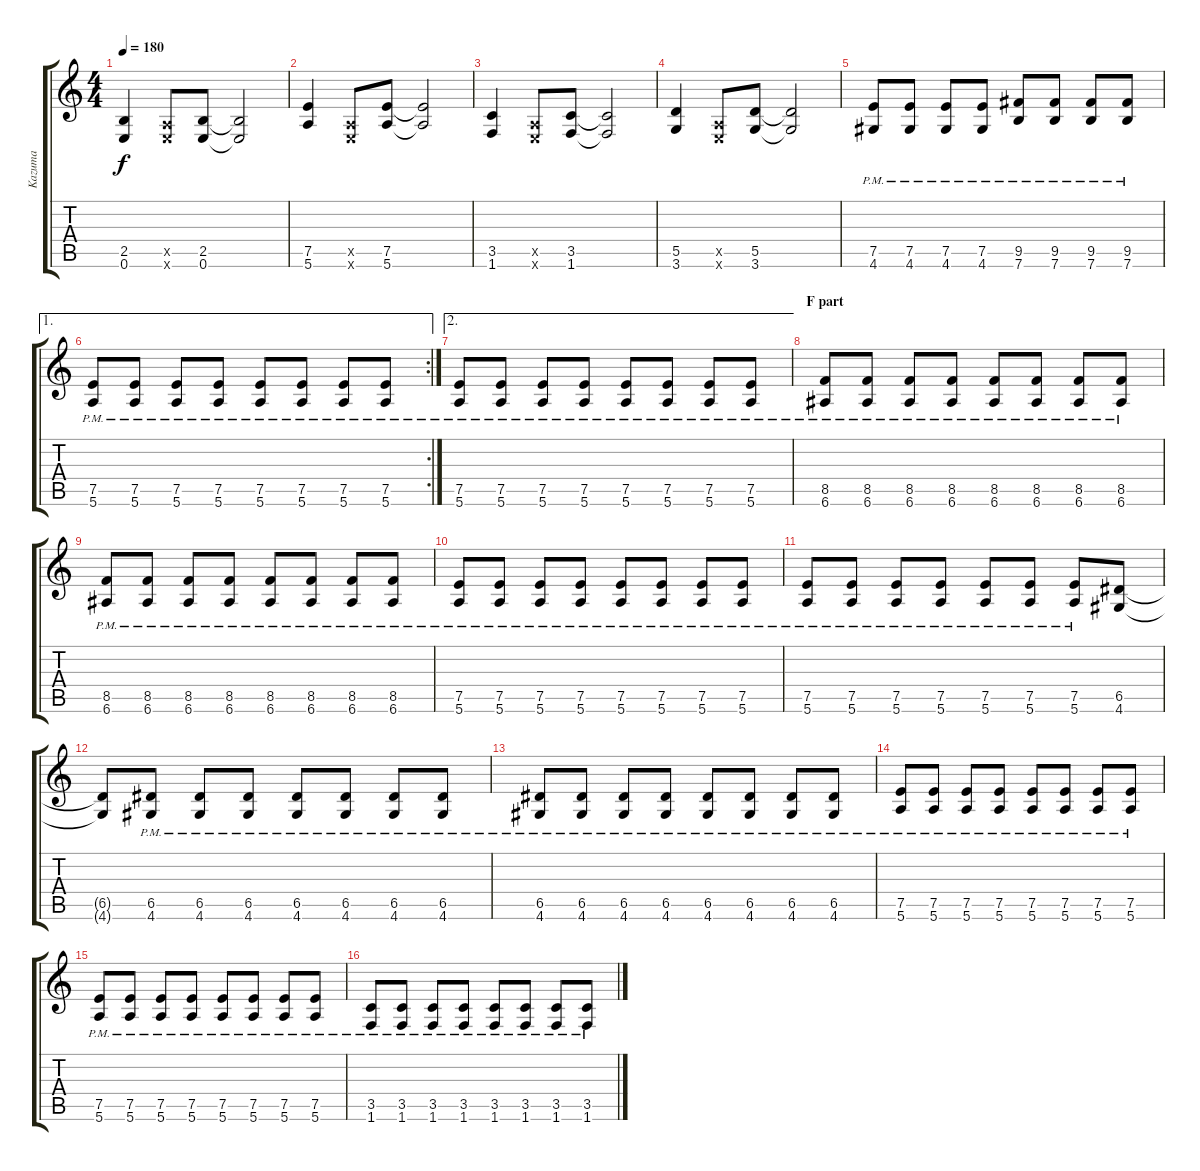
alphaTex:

\track ("Kazuma" "Kazuma") {instrument distortionguitar}
\staff {score tabs}
\tuning (E4 B3 G3 D3 A2 E2) {hide}
\ts (4 4)
\tempo 180
\clef g2
\ks c
(2.5 0.6).4{dy f} (0.5{x} 0.6{x}).8 (2.5 0.6).8 (2.5{t} 0.6{t}).2 |
(7.5 5.6).4 (0.5{x} 0.6{x}).8 (7.5 5.6).8 (7.5{t} 5.6{t}).2 |
(3.5 1.6).4 (0.5{x} 0.6{x}).8 (3.5 1.6).8 (3.5{t} 1.6{t}).2 |
(5.5 3.6).4 (0.5{x} 0.6{x}).8 (5.5 3.6).8 (5.5{t} 3.6{t}).2 |
(7.5{pm} 4.6{pm}).8 (7.5{pm} 4.6{pm}).8 (7.5{pm} 4.6{pm}).8 (7.5{pm} 4.6{pm}).8 (9.5{pm} 7.6{pm}).8 (9.5{pm} 7.6{pm}).8 (9.5{pm} 7.6{pm}).8 (9.5{pm} 7.6{pm}).8 |
\ae 1
\rc 2
(7.5{pm} 5.6{pm}).8 (7.5{pm} 5.6{pm}).8 (7.5{pm} 5.6{pm}).8 (7.5{pm} 5.6{pm}).8 (7.5{pm} 5.6{pm}).8 (7.5{pm} 5.6{pm}).8 (7.5{pm} 5.6{pm}).8 (7.5{pm} 5.6{pm}).8 |
\ae 2
(7.5{pm} 5.6{pm}).8 (7.5{pm} 5.6{pm}).8 (7.5{pm} 5.6{pm}).8 (7.5{pm} 5.6{pm}).8 (7.5{pm} 5.6{pm}).8 (7.5{pm} 5.6{pm}).8 (7.5{pm} 5.6{pm}).8 (7.5{pm} 5.6{pm}).8 |
\section ("" "F part")
(8.5{pm} 6.6{pm}).8 (8.5{pm} 6.6{pm}).8 (8.5{pm} 6.6{pm}).8 (8.5{pm} 6.6{pm}).8 (8.5{pm} 6.6{pm}).8 (8.5{pm} 6.6{pm}).8 (8.5{pm} 6.6{pm}).8 (8.5{pm} 6.6{pm}).8 |
(8.5{pm} 6.6{pm}).8 (8.5{pm} 6.6{pm}).8 (8.5{pm} 6.6{pm}).8 (8.5{pm} 6.6{pm}).8 (8.5{pm} 6.6{pm}).8 (8.5{pm} 6.6{pm}).8 (8.5{pm} 6.6{pm}).8 (8.5{pm} 6.6{pm}).8 |
(7.5{pm} 5.6{pm}).8 (7.5{pm} 5.6{pm}).8 (7.5{pm} 5.6{pm}).8 (7.5{pm} 5.6{pm}).8 (7.5{pm} 5.6{pm}).8 (7.5{pm} 5.6{pm}).8 (7.5{pm} 5.6{pm}).8 (7.5{pm} 5.6{pm}).8 |
(7.5{pm} 5.6{pm}).8 (7.5{pm} 5.6{pm}).8 (7.5{pm} 5.6{pm}).8 (7.5{pm} 5.6{pm}).8 (7.5{pm} 5.6{pm}).8 (7.5{pm} 5.6{pm}).8 (7.5{pm} 5.6{pm}).8 (6.5 4.6).8 |
(6.5{t} 4.6{t}).8 (6.5{pm} 4.6{pm}).8 (6.5{pm} 4.6{pm}).8 (6.5{pm} 4.6{pm}).8 (6.5{pm} 4.6{pm}).8 (6.5{pm} 4.6{pm}).8 (6.5{pm} 4.6{pm}).8 (6.5{pm} 4.6{pm}).8 |
(6.5{pm} 4.6{pm}).8 (6.5{pm} 4.6{pm}).8 (6.5{pm} 4.6{pm}).8 (6.5{pm} 4.6{pm}).8 (6.5{pm} 4.6{pm}).8 (6.5{pm} 4.6{pm}).8 (6.5{pm} 4.6{pm}).8 (6.5{pm} 4.6{pm}).8 |
(7.5{pm} 5.6{pm}).8 (7.5{pm} 5.6{pm}).8 (7.5{pm} 5.6{pm}).8 (7.5{pm} 5.6{pm}).8 (7.5{pm} 5.6{pm}).8 (7.5{pm} 5.6{pm}).8 (7.5{pm} 5.6{pm}).8 (7.5{pm} 5.6{pm}).8 |
(7.5{pm} 5.6{pm}).8 (7.5{pm} 5.6{pm}).8 (7.5{pm} 5.6{pm}).8 (7.5{pm} 5.6{pm}).8 (7.5{pm} 5.6{pm}).8 (7.5{pm} 5.6{pm}).8 (7.5{pm} 5.6{pm}).8 (7.5{pm} 5.6{pm}).8 |
(3.5{pm} 1.6{pm}).8 (3.5{pm} 1.6{pm}).8 (3.5{pm} 1.6{pm}).8 (3.5{pm} 1.6{pm}).8 (3.5{pm} 1.6{pm}).8 (3.5{pm} 1.6{pm}).8 (3.5{pm} 1.6{pm}).8 (3.5{pm} 1.6{pm}).8
